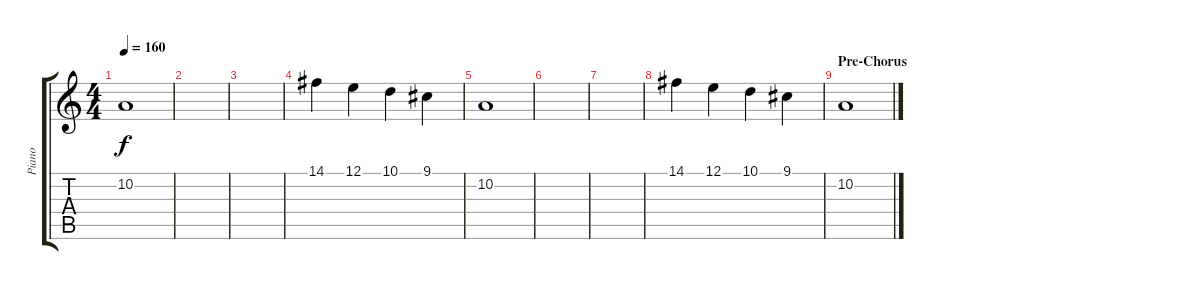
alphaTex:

\track ("Piano" "Piano") {instrument electricgrandpiano}
\staff {score tabs}
\tuning (E4 B3 G3 D3 A2 E2) {hide}
\ts (4 4)
\tempo 160
\clef g2
\ks c
10.2.1{dy f} |
|
|
14.1.4 12.1.4 10.1.4 9.1.4 |
10.2.1 |
|
|
14.1.4 12.1.4 10.1.4 9.1.4 |
\section ("" "Pre-Chorus")
10.2.1
